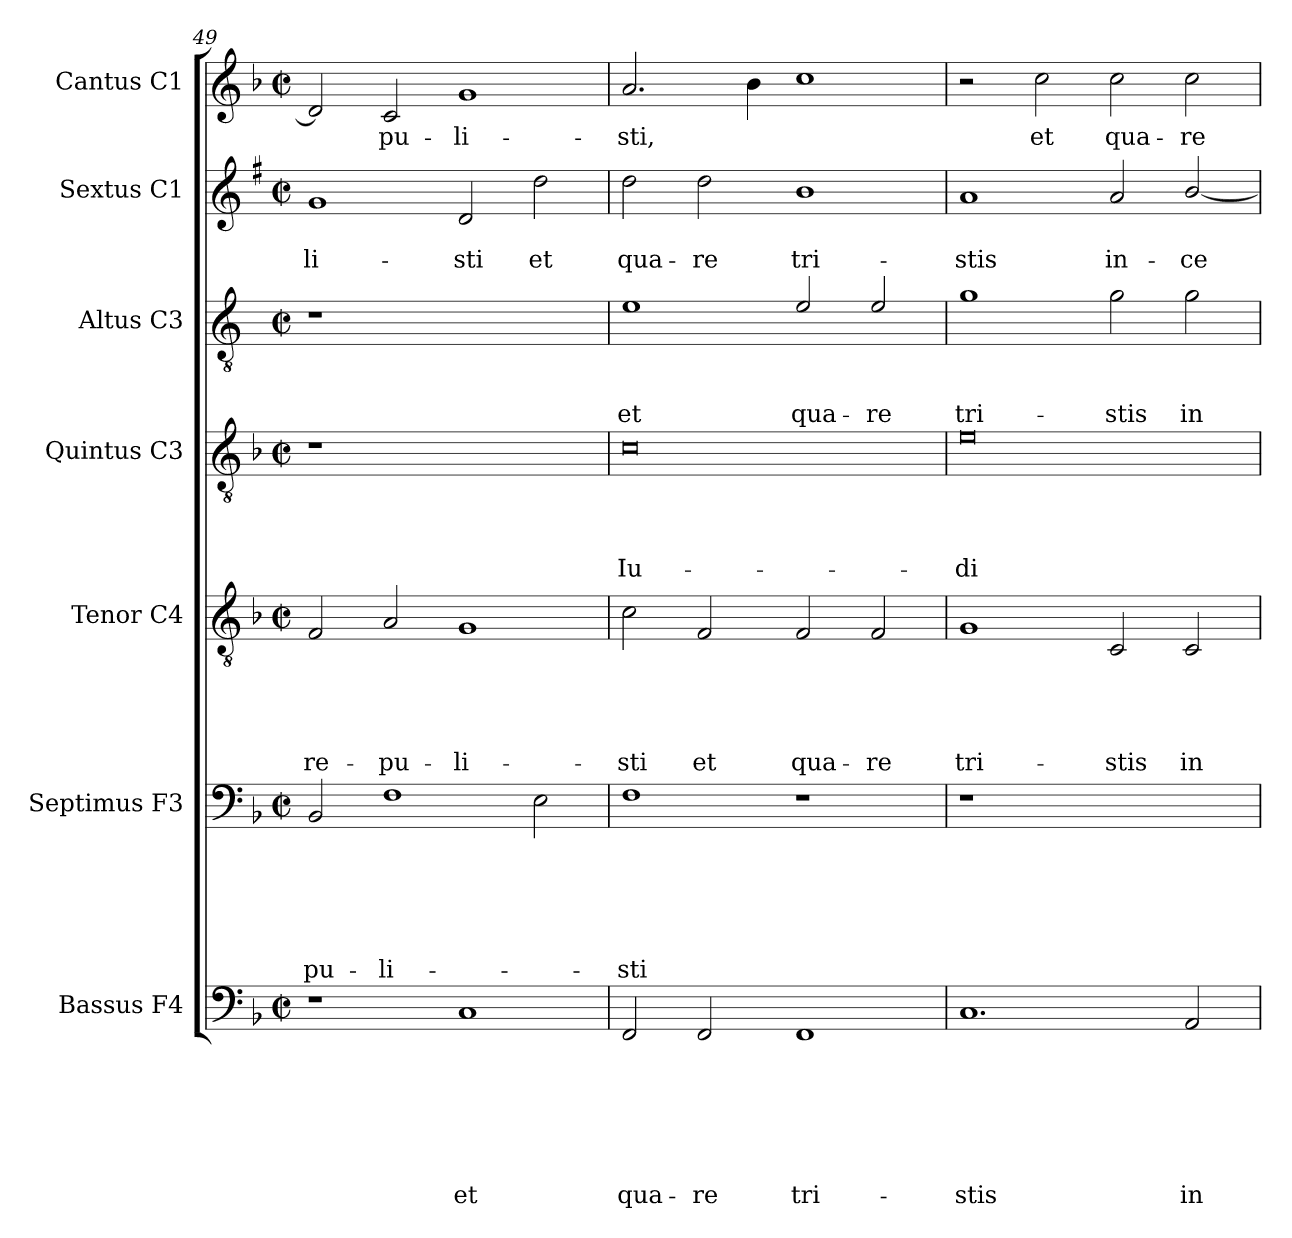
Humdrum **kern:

**kern	**text	**text	**text	**text	**text	**text	**text	**kern	**text	**text	**text	**text	**text	**text	**kern	**text	**text	**text	**text	**text	**kern	**text	**text	**text	**text	**kern	**text	**text	**text	**kern	**text	**text	**kern	**text
*part7	*part7	*part7	*part7	*part7	*part7	*part7	*part7	*part6	*part6	*part6	*part6	*part6	*part6	*part6	*part5	*part5	*part5	*part5	*part5	*part5	*part4	*part4	*part4	*part4	*part4	*part3	*part3	*part3	*part3	*part2	*part2	*part2	*part1	*part1
*staff7	*staff7	*staff7	*staff7	*staff7	*staff7	*staff7	*staff7	*staff6	*staff6	*staff6	*staff6	*staff6	*staff6	*staff6	*staff5	*staff5	*staff5	*staff5	*staff5	*staff5	*staff4	*staff4	*staff4	*staff4	*staff4	*staff3	*staff3	*staff3	*staff3	*staff2	*staff2	*staff2	*staff1	*staff1
*I"Bassus F4	*	*	*	*	*	*	*	*I"Septimus F3	*	*	*	*	*	*	*I"Tenor C4	*	*	*	*	*	*I"Quintus C3	*	*	*	*	*I"Altus C3	*	*	*	*I"Sextus C1	*	*	*I"Cantus C1	*
*I'B	*	*	*	*	*	*	*	*	*	*	*	*	*	*	*	*	*	*	*	*	*	*	*	*	*	*	*	*	*	*	*	*	*I'C	*
*clefF4	*	*	*	*	*	*	*	*clefF4	*	*	*	*	*	*	*clefGv2	*	*	*	*	*	*clefGv2	*	*	*	*	*clefGv2	*	*	*	*clefG2	*	*	*clefG2	*
*	*	*	*	*	*	*	*	*	*	*	*	*	*	*	*	*	*	*	*	*	*	*	*	*	*	*ITrd4c7	*	*	*	*ITrd1c2	*	*	*	*
*k[b-]	*	*	*	*	*	*	*	*k[b-]	*	*	*	*	*	*	*k[b-]	*	*	*	*	*	*k[b-]	*	*	*	*	*k[b-]	*	*	*	*k[b-]	*	*	*k[b-]	*
*F:	*	*	*	*	*	*	*	*F:	*	*	*	*	*	*	*F:	*	*	*	*	*	*F:	*	*	*	*	*F:	*	*	*	*F:	*	*	*F:	*
*M2/2	*	*	*	*	*	*	*	*M2/2	*	*	*	*	*	*	*M2/2	*	*	*	*	*	*M2/2	*	*	*	*	*M2/2	*	*	*	*M2/2	*	*	*M2/2	*
*met(c|)	*	*	*	*	*	*	*	*met(c|)	*	*	*	*	*	*	*met(c|)	*	*	*	*	*	*met(c|)	*	*	*	*	*met(c|)	*	*	*	*met(c|)	*	*	*met(c|)	*
=49	=49	=49	=49	=49	=49	=49	=49	=49	=49	=49	=49	=49	=49	=49	=49	=49	=49	=49	=49	=49	=49	=49	=49	=49	=49	=49	=49	=49	=49	=49	=49	=49	=49	=49
!	!	!	!	!	!	!	!	!	!	!	!	!	!	!LO:LY:b	!	!	!	!	!	!LO:LY:b	!	!	!	!	!	!	!	!	!	!	!	!LO:LY:b	!	!
1r	.	.	.	.	.	.	.	2BB-/	.	.	.	.	.	-pu-	2F/	.	.	.	.	re-	1r	.	.	.	.	1r	.	.	.	1f	.	-li-	2d/]	.
!	!	!	!	!	!	!	!	!	!	!	!	!	!	!LO:LY:b	!	!	!	!	!	!LO:LY:b	!	!	!	!	!	!	!	!	!	!	!	!	!	!LO:LY:b
.	.	.	.	.	.	.	.	1F	.	.	.	.	.	-li-	2A/	.	.	.	.	-pu-	.	.	.	.	.	.	.	.	.	.	.	.	2c/	-pu-
!	!	!	!	!	!	!	!LO:LY:b	!	!	!	!	!	!	!	!	!	!	!	!	!LO:LY:b	!	!	!	!	!	!	!	!	!	!	!	!LO:LY:b	!	!LO:LY:b
1C	.	.	.	.	.	.	et	.	.	.	.	.	.	.	1G	.	.	.	.	-li-	1ryy	.	.	.	.	1ryy	.	.	.	2c/	.	-sti	1g	-li-
!	!	!	!	!	!	!	!	!	!	!	!	!	!	!	!	!	!	!	!	!	!	!	!	!	!	!	!	!	!	!	!	!LO:LY:b	!	!
.	.	.	.	.	.	.	.	2E\	.	.	.	.	.	.	.	.	.	.	.	.	.	.	.	.	.	.	.	.	.	2cc\	.	et	.	.
=50	=50	=50	=50	=50	=50	=50	=50	=50	=50	=50	=50	=50	=50	=50	=50	=50	=50	=50	=50	=50	=50	=50	=50	=50	=50	=50	=50	=50	=50	=50	=50	=50	=50	=50
!	!	!	!	!	!	!	!LO:LY:b	!	!	!	!	!	!	!LO:LY:b	!	!	!	!	!	!LO:LY:b	!	!	!	!	!LO:LY:b	!	!	!	!LO:LY:b	!	!	!LO:LY:b	!	!LO:LY:b
2FF/	.	.	.	.	.	.	qua-	1F	.	.	.	.	.	-sti	2c\	.	.	.	.	-sti	0c	.	.	.	Iu-	1A	.	.	et	2cc\	.	qua-	2.a/	-sti,
!	!	!	!	!	!	!	!LO:LY:b	!	!	!	!	!	!	!	!	!	!	!	!	!LO:LY:b	!	!	!	!	!	!	!	!	!	!	!	!LO:LY:b	!	!
2FF/	.	.	.	.	.	.	-re	.	.	.	.	.	.	.	2F/	.	.	.	.	et	.	.	.	.	.	.	.	.	.	2cc\	.	-re	.	.
.	.	.	.	.	.	.	.	.	.	.	.	.	.	.	.	.	.	.	.	.	.	.	.	.	.	.	.	.	.	.	.	.	4b-\	.
!	!	!	!	!	!	!	!LO:LY:b	!	!	!	!	!	!	!	!	!	!	!	!	!LO:LY:b	!	!	!	!	!	!	!	!	!LO:LY:b	!	!	!LO:LY:b	!	!
1FF	.	.	.	.	.	.	tri-	1r	.	.	.	.	.	.	2F/	.	.	.	.	qua-	.	.	.	.	.	2A/	.	.	qua-	1a	.	tri-	1cc	.
!	!	!	!	!	!	!	!	!	!	!	!	!	!	!	!	!	!	!	!	!LO:LY:b	!	!	!	!	!	!	!	!	!LO:LY:b	!	!	!	!	!
.	.	.	.	.	.	.	.	.	.	.	.	.	.	.	2F/	.	.	.	.	-re	.	.	.	.	.	2A/	.	.	-re	.	.	.	.	.
=51	=51	=51	=51	=51	=51	=51	=51	=51	=51	=51	=51	=51	=51	=51	=51	=51	=51	=51	=51	=51	=51	=51	=51	=51	=51	=51	=51	=51	=51	=51	=51	=51	=51	=51
!	!	!	!	!	!	!	!LO:LY:b	!	!	!	!	!	!	!	!	!	!	!	!	!LO:LY:b	!	!	!	!	!LO:LY:b	!	!	!	!LO:LY:b	!	!	!LO:LY:b	!	!
1.C	.	.	.	.	.	.	-stis	1r	.	.	.	.	.	.	1G	.	.	.	.	tri-	0e	.	.	.	-di-	1c	.	.	tri-	1g	.	-stis	2r	.
!	!	!	!	!	!	!	!	!	!	!	!	!	!	!	!	!	!	!	!	!	!	!	!	!	!	!	!	!	!	!	!	!	!	!LO:LY:b
.	.	.	.	.	.	.	.	.	.	.	.	.	.	.	.	.	.	.	.	.	.	.	.	.	.	.	.	.	.	.	.	.	2cc\	et
!	!	!	!	!	!	!	!	!	!	!	!	!	!	!	!	!	!	!	!	!LO:LY:b	!	!	!	!	!	!	!	!	!LO:LY:b	!	!	!LO:LY:b	!	!LO:LY:b
.	.	.	.	.	.	.	.	1ryy	.	.	.	.	.	.	2C/	.	.	.	.	-stis	.	.	.	.	.	2c\	.	.	-stis	2g/	.	in-	2cc\	qua-
!	!	!	!	!	!	!	!LO:LY:b	!	!	!	!	!	!	!	!	!	!	!	!	!LO:LY:b	!	!	!	!	!	!	!	!	!LO:LY:b	!	!	!LO:LY:b	!	!LO:LY:b
2AA/	.	.	.	.	.	.	in-	.	.	.	.	.	.	.	2C/	.	.	.	.	in-	.	.	.	.	.	2c\	.	.	in-	[2a/	.	-ce-	2cc\	-re
=	=	=	=	=	=	=	=	=	=	=	=	=	=	=	=	=	=	=	=	=	=	=	=	=	=	=	=	=	=	=	=	=	=	=
*-	*-	*-	*-	*-	*-	*-	*-	*-	*-	*-	*-	*-	*-	*-	*-	*-	*-	*-	*-	*-	*-	*-	*-	*-	*-	*-	*-	*-	*-	*-	*-	*-	*-	*-
